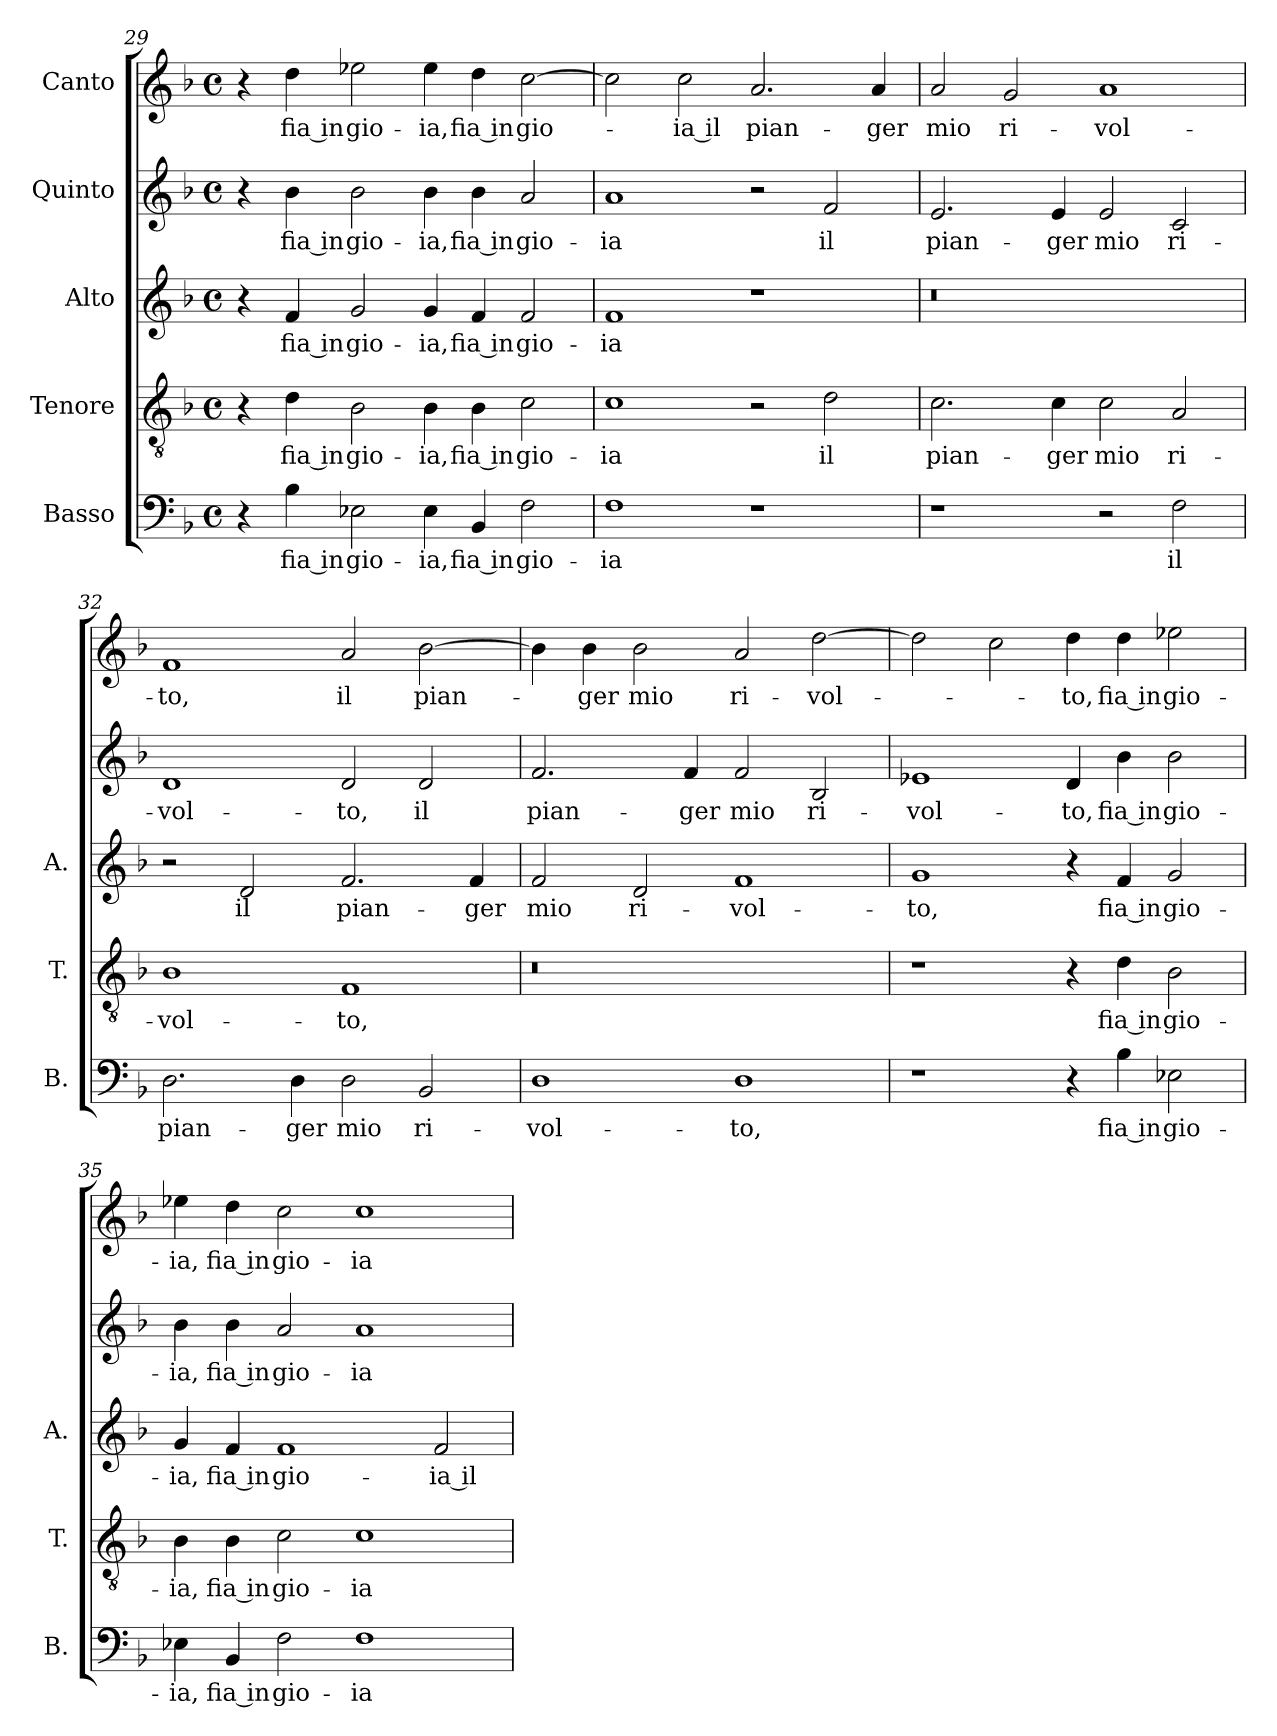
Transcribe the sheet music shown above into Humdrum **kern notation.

**kern	**text	**kern	**text	**kern	**text	**kern	**text	**kern	**text
*part5	*part5	*part4	*part4	*part3	*part3	*part2	*part2	*part1	*part1
*staff5	*staff5	*staff4	*staff4	*staff3	*staff3	*staff2	*staff2	*staff1	*staff1
*I"Basso	*	*I"Tenore	*	*I"Alto	*	*I"Quinto	*	*I"Canto	*
*I'B.	*	*I'T.	*	*I'A.	*	*	*	*	*
*clefF4	*	*clefGv2	*	*clefG2	*	*clefG2	*	*clefG2	*
*k[b-]	*	*k[b-]	*	*k[b-]	*	*k[b-]	*	*k[b-]	*
*F:	*	*F:	*	*F:	*	*F:	*	*F:	*
*M4/4	*	*M4/4	*	*M4/4	*	*M4/4	*	*M4/4	*
*met(c)	*	*met(c)	*	*met(c)	*	*met(c)	*	*met(c)	*
=29	=29	=29	=29	=29	=29	=29	=29	=29	=29
4r	.	4r	.	4r	.	4r	.	4r	.
4B-\	fia in	4d\	fia in	4f/	fia in	4b-\	fia in	4dd\	fia in
2E-X\	gio-	2B-\	gio-	2g/	gio-	2b-\	gio-	2ee-X\	gio-
4E-\	-ia,	4B-\	-ia,	4g/	-ia,	4b-\	-ia,	4ee-\	-ia,
4BB-/	fia in	4B-\	fia in	4f/	fia in	4b-\	fia in	4dd\	fia in
2F\	gio-	2c\	gio-	2f/	gio-	2a/	gio-	[2cc\	gio-
=30	=30	=30	=30	=30	=30	=30	=30	=30	=30
1F\	-ia	1c\	-ia	1f/	-ia	1a/	-ia	2cc\]	.
.	.	.	.	.	.	.	.	2cc\	-ia il
1r	.	2r	.	1r	.	2r	.	2.a/	pian-
.	.	2d\	il	.	.	2f/	il	.	.
.	.	.	.	.	.	.	.	4a/	-ger
=31	=31	=31	=31	=31	=31	=31	=31	=31	=31
!	!	!	!	!LO:N:vis=0	!	!	!	!	!
1r	.	2.c\	pian-	1r	.	2.e/	pian-	2a/	mio
.	.	.	.	.	.	.	.	2g/	ri-
.	.	4c\	-ger	.	.	4e/	-ger	.	.
2r	.	2c\	mio	1ryy	.	2e/	mio	1a/	-vol-
2F\	il	2A/	ri-	.	.	2c/	ri-	.	.
!!LO:LB:g=z
=32	=32	=32	=32	=32	=32	=32	=32	=32	=32
2.D\	pian-	1B-\	-vol-	2r	.	1d/	-vol-	1f/	-to,
.	.	.	.	2d/	il	.	.	.	.
4D\	-ger	.	.	.	.	.	.	.	.
2D\	mio	1F/	-to,	2.f/	pian-	2d/	-to,	2a/	il
2BB-/	ri-	.	.	.	.	2d/	il	[2b-\	pian-
.	.	.	.	4f/	-ger	.	.	.	.
=33	=33	=33	=33	=33	=33	=33	=33	=33	=33
!	!	!LO:N:vis=0	!	!	!	!	!	!	!
1D\	-vol-	1r	.	2f/	mio	2.f/	pian-	4b-\]	.
.	.	.	.	.	.	.	.	4b-\	-ger
.	.	.	.	2d/	ri-	.	.	2b-\	mio
.	.	.	.	.	.	4f/	-ger	.	.
1D\	-to,	1ryy	.	1f/	-vol-	2f/	mio	2a/	ri-
.	.	.	.	.	.	2B-/	ri-	[2dd\	-vol-
=34	=34	=34	=34	=34	=34	=34	=34	=34	=34
1r	.	1r	.	1g/	-to,	1e-X/	-vol-	2dd\]	.
.	.	.	.	.	.	.	.	2cc\	.
4r	.	4r	.	4r	.	4d/	-to,	4dd\	-to,
4B-\	fia in	4d\	fia in	4f/	fia in	4b-\	fia in	4dd\	fia in
2E-X\	gio-	2B-\	gio-	2g/	gio-	2b-\	gio-	2ee-X\	gio-
=35	=35	=35	=35	=35	=35	=35	=35	=35	=35
4E-X\	-ia,	4B-\	-ia,	4g/	-ia,	4b-\	-ia,	4ee-X\	-ia,
4BB-/	fia in	4B-\	fia in	4f/	fia in	4b-\	fia in	4dd\	fia in
2F\	gio-	2c\	gio-	1f/	gio-	2a/	gio-	2cc\	gio-
1F\	-ia	1c\	-ia	.	.	1a/	-ia	1cc\	-ia
.	.	.	.	2f/	-ia il	.	.	.	.
=	=	=	=	=	=	=	=	=	=
*-	*-	*-	*-	*-	*-	*-	*-	*-	*-
